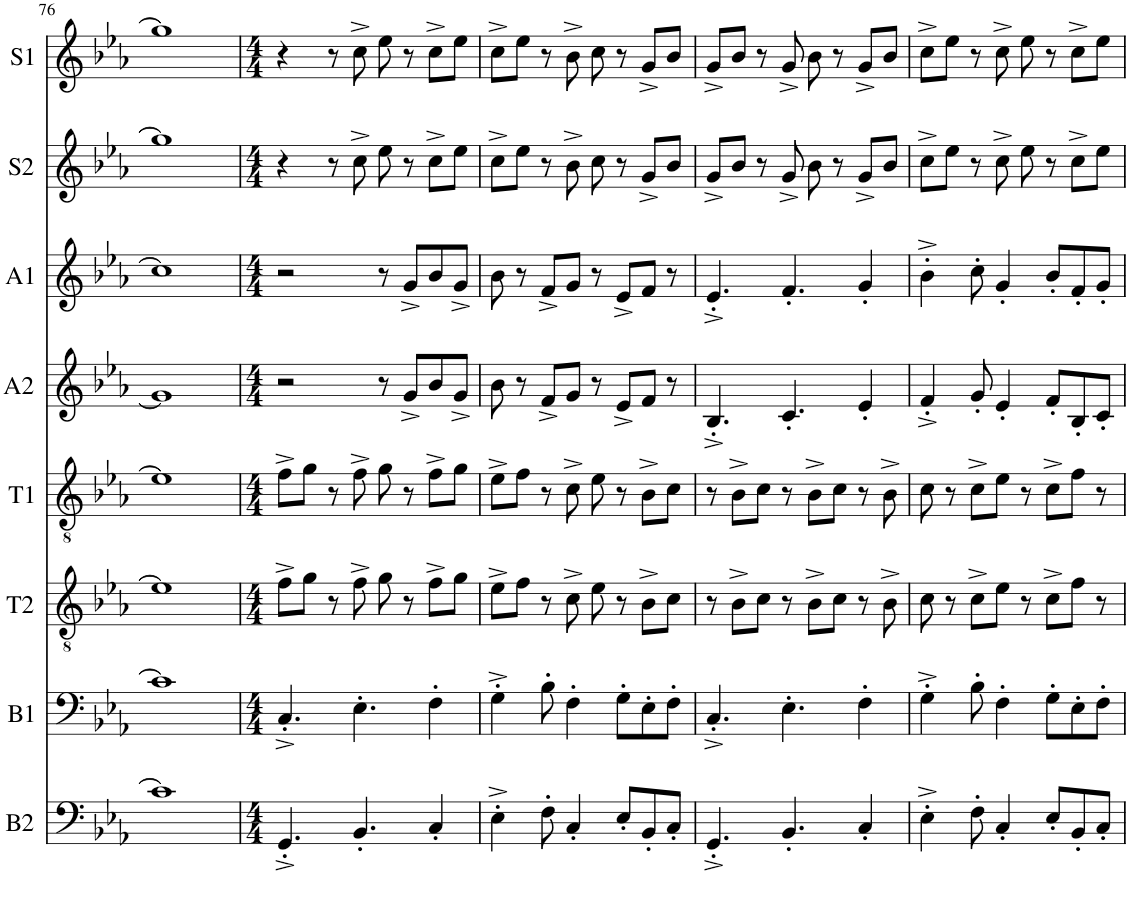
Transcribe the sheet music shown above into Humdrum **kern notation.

**kern	**kern	**kern	**kern	**kern	**kern	**kern	**kern
*part8	*part7	*part6	*part5	*part4	*part3	*part2	*part1
*staff8	*staff7	*staff6	*staff5	*staff4	*staff3	*staff2	*staff1
*I"Bass 2	*I"Bass 1	*I"Tenor 2	*I"Tenor 1	*I"Alto 2	*I"Alto 1	*I"Soprano 2	*I"Soprano 1
*I'B2	*I'B1	*I'T2	*I'T1	*I'A2	*I'A1	*I'S2	*I'S1
!!LO:PB:g=z
*clefF4	*clefF4	*clefGv2	*clefGv2	*clefG2	*clefG2	*clefG2	*clefG2
*k[b-e-a-]	*k[b-e-a-]	*k[b-e-a-]	*k[b-e-a-]	*k[b-e-a-]	*k[b-e-a-]	*k[b-e-a-]	*k[b-e-a-]
*M8/8	*M8/8	*M8/8	*M8/8	*M8/8	*M8/8	*M8/8	*M8/8
=76	=76	=76	=76	=76	=76	=76	=76
1c]	1c]	1e-]	1e-]	1g]	1cc]	1gg]	1gg]
=77	=77	=77	=77	=77	=77	=77	=77
*M4/4	*M4/4	*M4/4	*M4/4	*M4/4	*M4/4	*M4/4	*M4/4
4.GG'^/	4.C'^/	8f^\L	8f^\L	2r	2r	4r	4r
.	.	8g\J	8g\J	.	.	.	.
.	.	8r	8r	.	.	8r	8r
4.BB-'/	4.E-'\	8f^\	8f^\	.	.	8cc^\	8cc^\
.	.	8g\	8g\	8r	8r	8ee-\	8ee-\
.	.	8r	8r	8g^/L	8g^/L	8r	8r
4C'/	4F'\	8f^\L	8f^\L	8b-/	8b-/	8cc^\L	8cc^\L
.	.	8g\J	8g\J	8g^/J	8g^/J	8ee-\J	8ee-\J
=78	=78	=78	=78	=78	=78	=78	=78
4E-'^\	4G'^\	8e-^\L	8e-^\L	8b-\	8b-\	8cc^\L	8cc^\L
.	.	8f\J	8f\J	8r	8r	8ee-\J	8ee-\J
8F'\	8B-'\	8r	8r	8f^/L	8f^/L	8r	8r
4C'/	4F'\	8c^\	8c^\	8g/J	8g/J	8b-^\	8b-^\
.	.	8e-\	8e-\	8r	8r	8cc\	8cc\
8E-'/L	8G'\L	8r	8r	8e-^/L	8e-^/L	8r	8r
8BB-'/	8E-'\	8B-^\L	8B-^\L	8f/J	8f/J	8g^/L	8g^/L
8C'/J	8F'\J	8c\J	8c\J	8r	8r	8b-/J	8b-/J
=79	=79	=79	=79	=79	=79	=79	=79
4.GG'^/	4.C'^/	8r	8r	4.B-'^/	4.e-'^/	8g^/L	8g^/L
.	.	8B-^\L	8B-^\L	.	.	8b-/J	8b-/J
.	.	8c\J	8c\J	.	.	8r	8r
4.BB-'/	4.E-'\	8r	8r	4.c'/	4.f'/	8g^/	8g^/
.	.	8B-^\L	8B-^\L	.	.	8b-\	8b-\
.	.	8c\J	8c\J	.	.	8r	8r
4C'/	4F'\	8r	8r	4e-'/	4g'/	8g^/L	8g^/L
.	.	8B-^\	8B-^\	.	.	8b-/J	8b-/J
=80	=80	=80	=80	=80	=80	=80	=80
4E-'^\	4G'^\	8c\	8c\	4f'^/	4b-'^\	8cc^\L	8cc^\L
.	.	8r	8r	.	.	8ee-\J	8ee-\J
8F'\	8B-'\	8c^\L	8c^\L	8g'/	8cc'\	8r	8r
4C'/	4F'\	8e-\J	8e-\J	4e-'/	4g'/	8cc^\	8cc^\
.	.	8r	8r	.	.	8ee-\	8ee-\
8E-'/L	8G'\L	8c^\L	8c^\L	8f'/L	8b-'/L	8r	8r
8BB-'/	8E-'\	8f\J	8f\J	8B-'/	8f'/	8cc^\L	8cc^\L
8C'/J	8F'\J	8r	8r	8c'/J	8g'/J	8ee-\J	8ee-\J
=	=	=	=	=	=	=	=
*-	*-	*-	*-	*-	*-	*-	*-
